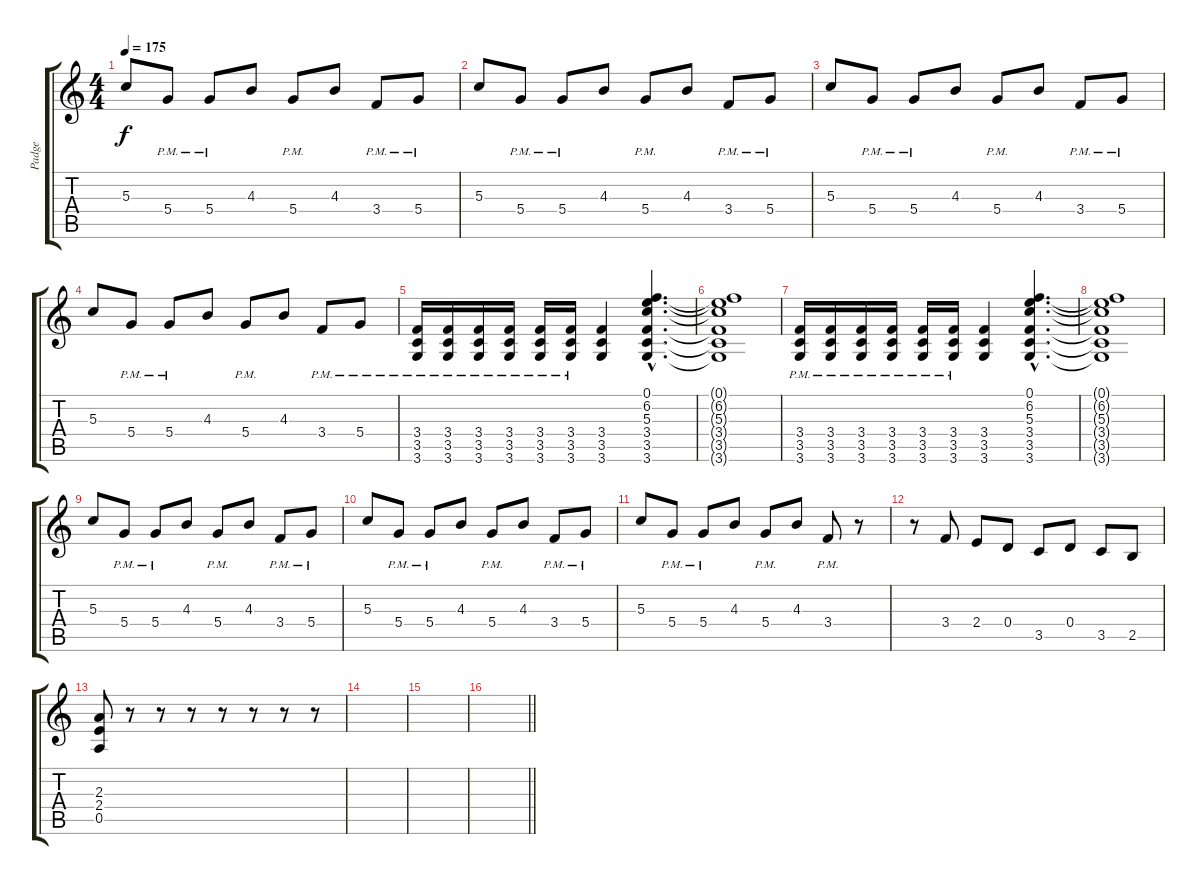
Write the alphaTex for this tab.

\track ("Padge" "Padge") {instrument distortionguitar}
\staff {score tabs}
\tuning (E4 B3 G3 D3 A2 E2) {hide}
\ts (4 4)
\tempo 175
\clef g2
\ks c
5.3.8{dy f} 5.4{pm}.8 5.4{pm}.8 4.3.8 5.4{pm}.8 4.3.8 3.4{pm}.8 5.4{pm}.8 |
5.3.8 5.4{pm}.8 5.4{pm}.8 4.3.8 5.4{pm}.8 4.3.8 3.4{pm}.8 5.4{pm}.8 |
5.3.8 5.4{pm}.8 5.4{pm}.8 4.3.8 5.4{pm}.8 4.3.8 3.4{pm}.8 5.4{pm}.8 |
5.3.8 5.4{pm}.8 5.4{pm}.8 4.3.8 5.4{pm}.8 4.3.8 3.4{pm}.8 5.4{pm}.8 |
(3.4{pm} 3.5{pm} 3.6{pm}).16 (3.4{pm} 3.5{pm} 3.6{pm}).16 (3.4{pm} 3.5{pm} 3.6{pm}).16 (3.4{pm} 3.5{pm} 3.6{pm}).16 (3.4{pm} 3.5{pm} 3.6{pm}).16 (3.4{pm} 3.5{pm} 3.6{pm}).16 (3.4 3.5 3.6).4 (0.1{hac} 6.2{hac} 5.3{hac} 3.4{hac} 3.5{hac} 3.6{hac}).4{d} |
(0.1{t} 6.2{t} 5.3{t} 3.4{t} 3.5{t} 3.6{t}).1 |
(3.4{pm} 3.5{pm} 3.6{pm}).16 (3.4{pm} 3.5{pm} 3.6{pm}).16 (3.4{pm} 3.5{pm} 3.6{pm}).16 (3.4{pm} 3.5{pm} 3.6{pm}).16 (3.4{pm} 3.5{pm} 3.6{pm}).16 (3.4{pm} 3.5{pm} 3.6{pm}).16 (3.4 3.5 3.6).4 (0.1{hac} 6.2{hac} 5.3{hac} 3.4{hac} 3.5{hac} 3.6{hac}).4{d} |
(0.1{t} 6.2{t} 5.3{t} 3.4{t} 3.5{t} 3.6{t}).1 |
5.3.8 5.4{pm}.8 5.4{pm}.8 4.3.8 5.4{pm}.8 4.3.8 3.4{pm}.8 5.4{pm}.8 |
5.3.8 5.4{pm}.8 5.4{pm}.8 4.3.8 5.4{pm}.8 4.3.8 3.4{pm}.8 5.4{pm}.8 |
5.3.8 5.4{pm}.8 5.4{pm}.8 4.3.8 5.4{pm}.8 4.3.8 3.4{pm}.8 r.8 |
r.8 3.4.8 2.4.8 0.4.8 3.5.8 0.4.8 3.5.8 2.5.8 |
(2.3 2.4 0.5).8 r.8 r.8 r.8 r.8 r.8 r.8 r.8 |
|
|
\barLineRight lightlight
